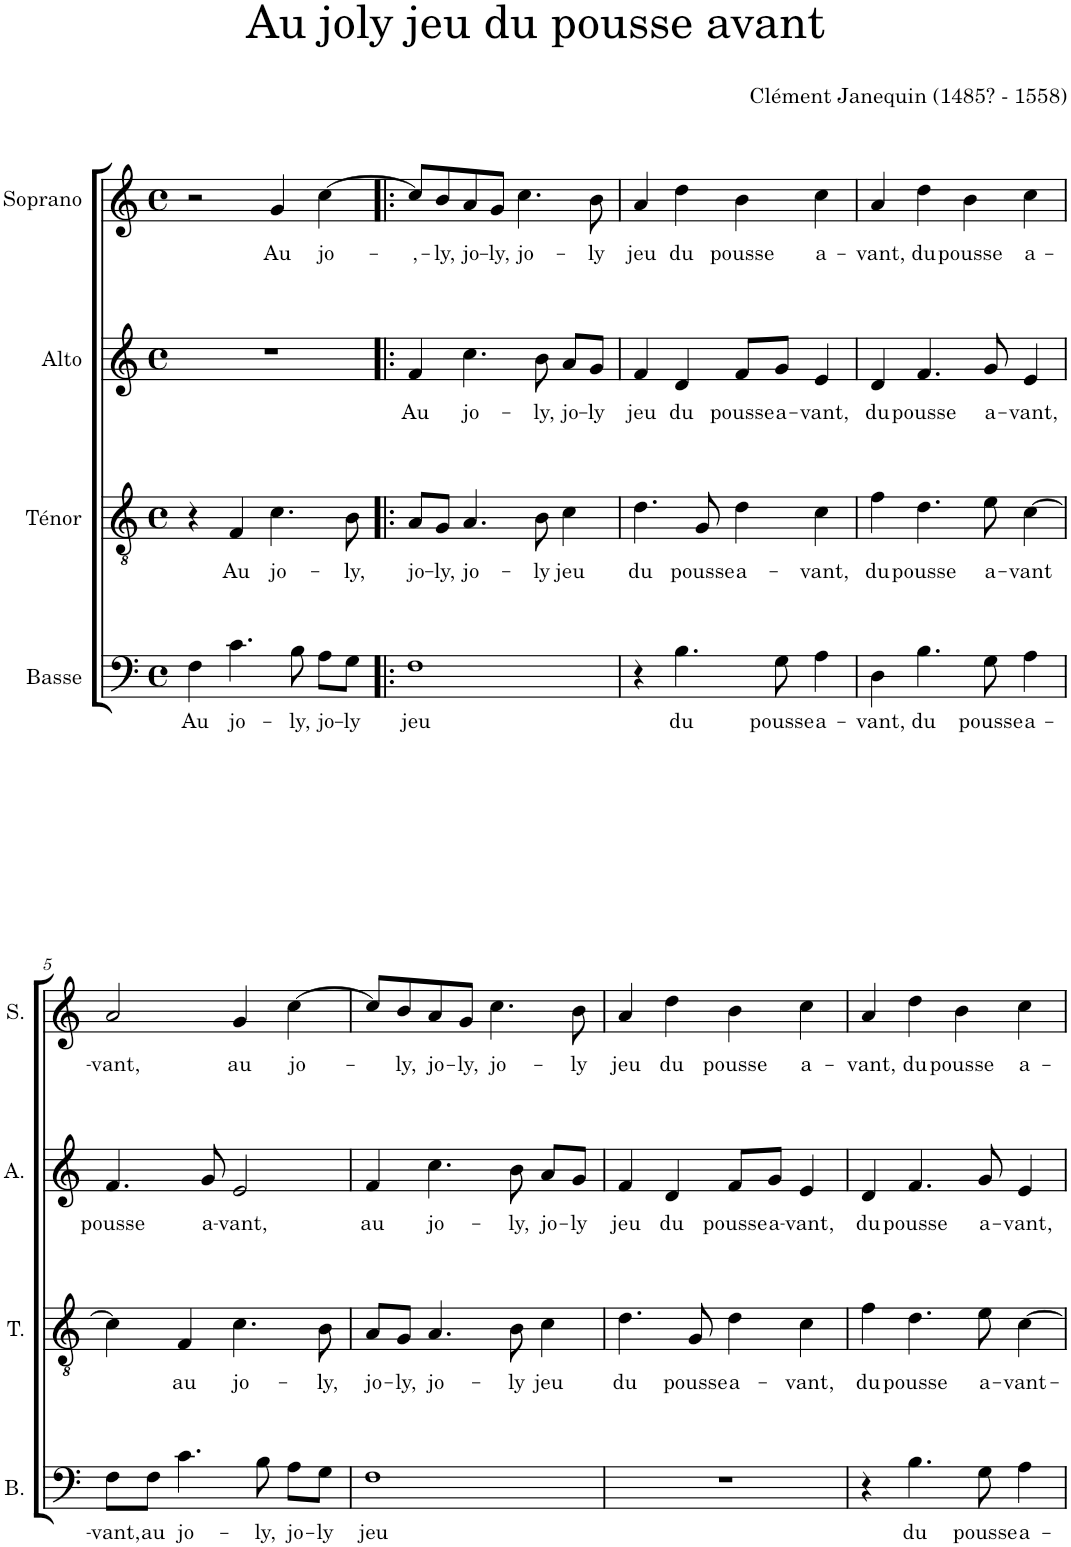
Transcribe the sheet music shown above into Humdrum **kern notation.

**kern	**text	**kern	**text	**kern	**text	**kern	**text
*part4	*part4	*part3	*part3	*part2	*part2	*part1	*part1
*staff4	*staff4	*staff3	*staff3	*staff2	*staff2	*staff1	*staff1
*I"Basse	*	*I"Ténor	*	*I"Alto	*	*I"Soprano	*
*I'B.	*	*I'T.	*	*I'A.	*	*I'S.	*
*clefF4	*	*clefGv2	*	*clefG2	*	*clefG2	*
*k[]	*	*k[]	*	*k[]	*	*k[]	*
*M4/4	*	*M4/4	*	*M4/4	*	*M4/4	*
*met(c)	*	*met(c)	*	*met(c)	*	*met(c)	*
=1	=1	=1	=1	=1	=1	=1	=1
!	!LO:LY:b	!	!	!	!	!	!
4F\	Au	4r	.	1r	.	2r	.
!	!LO:LY:b	!	!LO:LY:b	!	!	!	!
4.c\	jo-	4F/	Au	.	.	.	.
!	!	!	!LO:LY:b	!	!	!	!LO:LY:b
.	.	4.c\	jo-	.	.	4g/	Au
!	!LO:LY:b	!	!	!	!	!	!
8B\	-ly,	.	.	.	.	.	.
!	!LO:LY:b	!	!	!	!	!	!LO:LY:b
8A\L	jo-	.	.	.	.	[4cc\	jo-
!	!LO:LY:b	!	!LO:LY:b	!	!	!	!
8G\J	-ly	8B\	-ly,	.	.	.	.
=2!|:	=2!|:	=2!|:	=2!|:	=2!|:	=2!|:	=2!|:	=2!|:
!	!LO:LY:b	!	!LO:LY:b	!	!LO:LY:b	!	!LO:LY:b
1F	jeu	8A/L	jo-	4f/	Au	8cc/L]	-,-
!	!	!	!LO:LY:b	!	!	!	!LO:LY:b
.	.	8G/J	-ly,	.	.	8b/	-ly,
!	!	!	!LO:LY:b	!	!LO:LY:b	!	!LO:LY:b
.	.	4.A/	jo-	4.cc\	jo-	8a/	jo-
!	!	!	!	!	!	!	!LO:LY:b
.	.	.	.	.	.	8g/J	-ly,
!	!	!	!	!	!	!	!LO:LY:b
.	.	.	.	.	.	4.cc\	jo-
!	!	!	!LO:LY:b	!	!LO:LY:b	!	!
.	.	8B\	-ly	8b\	-ly,	.	.
!	!	!	!LO:LY:b	!	!LO:LY:b	!	!
.	.	4c\	jeu	8a/L	jo-	.	.
!	!	!	!	!	!LO:LY:b	!	!LO:LY:b
.	.	.	.	8g/J	-ly	8b\	-ly
=3	=3	=3	=3	=3	=3	=3	=3
!	!	!	!LO:LY:b	!	!LO:LY:b	!	!LO:LY:b
4r	.	4.d\	du	4f/	jeu	4a/	jeu
!	!LO:LY:b	!	!	!	!LO:LY:b	!	!LO:LY:b
4.B\	du	.	.	4d/	du	4dd\	du
!	!	!	!LO:LY:b	!	!	!	!
.	.	8G/	pousse	.	.	.	.
!	!	!	!LO:LY:b	!	!LO:LY:b	!	!LO:LY:b
.	.	4d\	a-	8f/L	pousse	4b\	pousse
!	!LO:LY:b	!	!	!	!LO:LY:b	!	!
8G\	pousse	.	.	8g/J	a-	.	.
!	!LO:LY:b	!	!LO:LY:b	!	!LO:LY:b	!	!LO:LY:b
4A\	a-	4c\	-vant,	4e/	-vant,	4cc\	a-
=4	=4	=4	=4	=4	=4	=4	=4
!	!LO:LY:b	!	!LO:LY:b	!	!LO:LY:b	!	!LO:LY:b
4D\	-vant,	4f\	du	4d/	du	4a/	-vant,
!	!LO:LY:b	!	!LO:LY:b	!	!LO:LY:b	!	!LO:LY:b
4.B\	du	4.d\	pousse	4.f/	pousse	4dd\	du
!	!	!	!	!	!	!	!LO:LY:b
.	.	.	.	.	.	4b\	pousse
!	!LO:LY:b	!	!LO:LY:b	!	!LO:LY:b	!	!
8G\	pousse	8e\	a-	8g/	a-	.	.
!	!LO:LY:b	!	!LO:LY:b	!	!LO:LY:b	!	!LO:LY:b
4A\	a-	[4c\	-vant	4e/	-vant,	4cc\	a-
!!LO:LB:g=z
=5	=5	=5	=5	=5	=5	=5	=5
!	!LO:LY:b	!	!	!	!LO:LY:b	!	!LO:LY:b
8F\L	-vant,	4c\]	.	4.f/	pousse	2a/	-vant,
!	!LO:LY:b	!	!	!	!	!	!
8F\J	au	.	.	.	.	.	.
!	!LO:LY:b	!	!LO:LY:b	!	!	!	!
4.c\	jo-	4F/	au	.	.	.	.
!	!	!	!	!	!LO:LY:b	!	!
.	.	.	.	8g/	a-	.	.
!	!	!	!LO:LY:b	!	!LO:LY:b	!	!LO:LY:b
.	.	4.c\	jo-	2e/	-vant,	4g/	au
!	!LO:LY:b	!	!	!	!	!	!
8B\	-ly,	.	.	.	.	.	.
!	!LO:LY:b	!	!	!	!	!	!LO:LY:b
8A\L	jo-	.	.	.	.	[4cc\	jo-
!	!LO:LY:b	!	!LO:LY:b	!	!	!	!
8G\J	-ly	8B\	-ly,	.	.	.	.
=6	=6	=6	=6	=6	=6	=6	=6
!	!LO:LY:b	!	!LO:LY:b	!	!LO:LY:b	!	!
1F	jeu	8A/L	jo-	4f/	au	8cc/L]	.
!	!	!	!LO:LY:b	!	!	!	!LO:LY:b
.	.	8G/J	-ly,	.	.	8b/	-ly,
!	!	!	!LO:LY:b	!	!LO:LY:b	!	!LO:LY:b
.	.	4.A/	jo-	4.cc\	jo-	8a/	jo-
!	!	!	!	!	!	!	!LO:LY:b
.	.	.	.	.	.	8g/J	-ly,
!	!	!	!	!	!	!	!LO:LY:b
.	.	.	.	.	.	4.cc\	jo-
!	!	!	!LO:LY:b	!	!LO:LY:b	!	!
.	.	8B\	-ly	8b\	-ly,	.	.
!	!	!	!LO:LY:b	!	!LO:LY:b	!	!
.	.	4c\	jeu	8a/L	jo-	.	.
!	!	!	!	!	!LO:LY:b	!	!LO:LY:b
.	.	.	.	8g/J	-ly	8b\	-ly
=7	=7	=7	=7	=7	=7	=7	=7
!	!	!	!LO:LY:b	!	!LO:LY:b	!	!LO:LY:b
1r	.	4.d\	du	4f/	jeu	4a/	jeu
!	!	!	!	!	!LO:LY:b	!	!LO:LY:b
.	.	.	.	4d/	du	4dd\	du
!	!	!	!LO:LY:b	!	!	!	!
.	.	8G/	pousse	.	.	.	.
!	!	!	!LO:LY:b	!	!LO:LY:b	!	!LO:LY:b
.	.	4d\	a-	8f/L	pousse	4b\	pousse
!	!	!	!	!	!LO:LY:b	!	!
.	.	.	.	8g/J	a-	.	.
!	!	!	!LO:LY:b	!	!LO:LY:b	!	!LO:LY:b
.	.	4c\	-vant,	4e/	-vant,	4cc\	a-
=8	=8	=8	=8	=8	=8	=8	=8
!	!	!	!LO:LY:b	!	!LO:LY:b	!	!LO:LY:b
4r	.	4f\	du	4d/	du	4a/	-vant,
!	!LO:LY:b	!	!LO:LY:b	!	!LO:LY:b	!	!LO:LY:b
4.B\	du	4.d\	pousse	4.f/	pousse	4dd\	du
!	!	!	!	!	!	!	!LO:LY:b
.	.	.	.	.	.	4b\	pousse
!	!LO:LY:b	!	!LO:LY:b	!	!LO:LY:b	!	!
8G\	pousse	8e\	a-	8g/	a-	.	.
!	!LO:LY:b	!	!LO:LY:b	!	!LO:LY:b	!	!LO:LY:b
4A\	a-	[4c\	-vant-	4e/	-vant,	4cc\	a-
=	=	=	=	=	=	=	=
*-	*-	*-	*-	*-	*-	*-	*-
